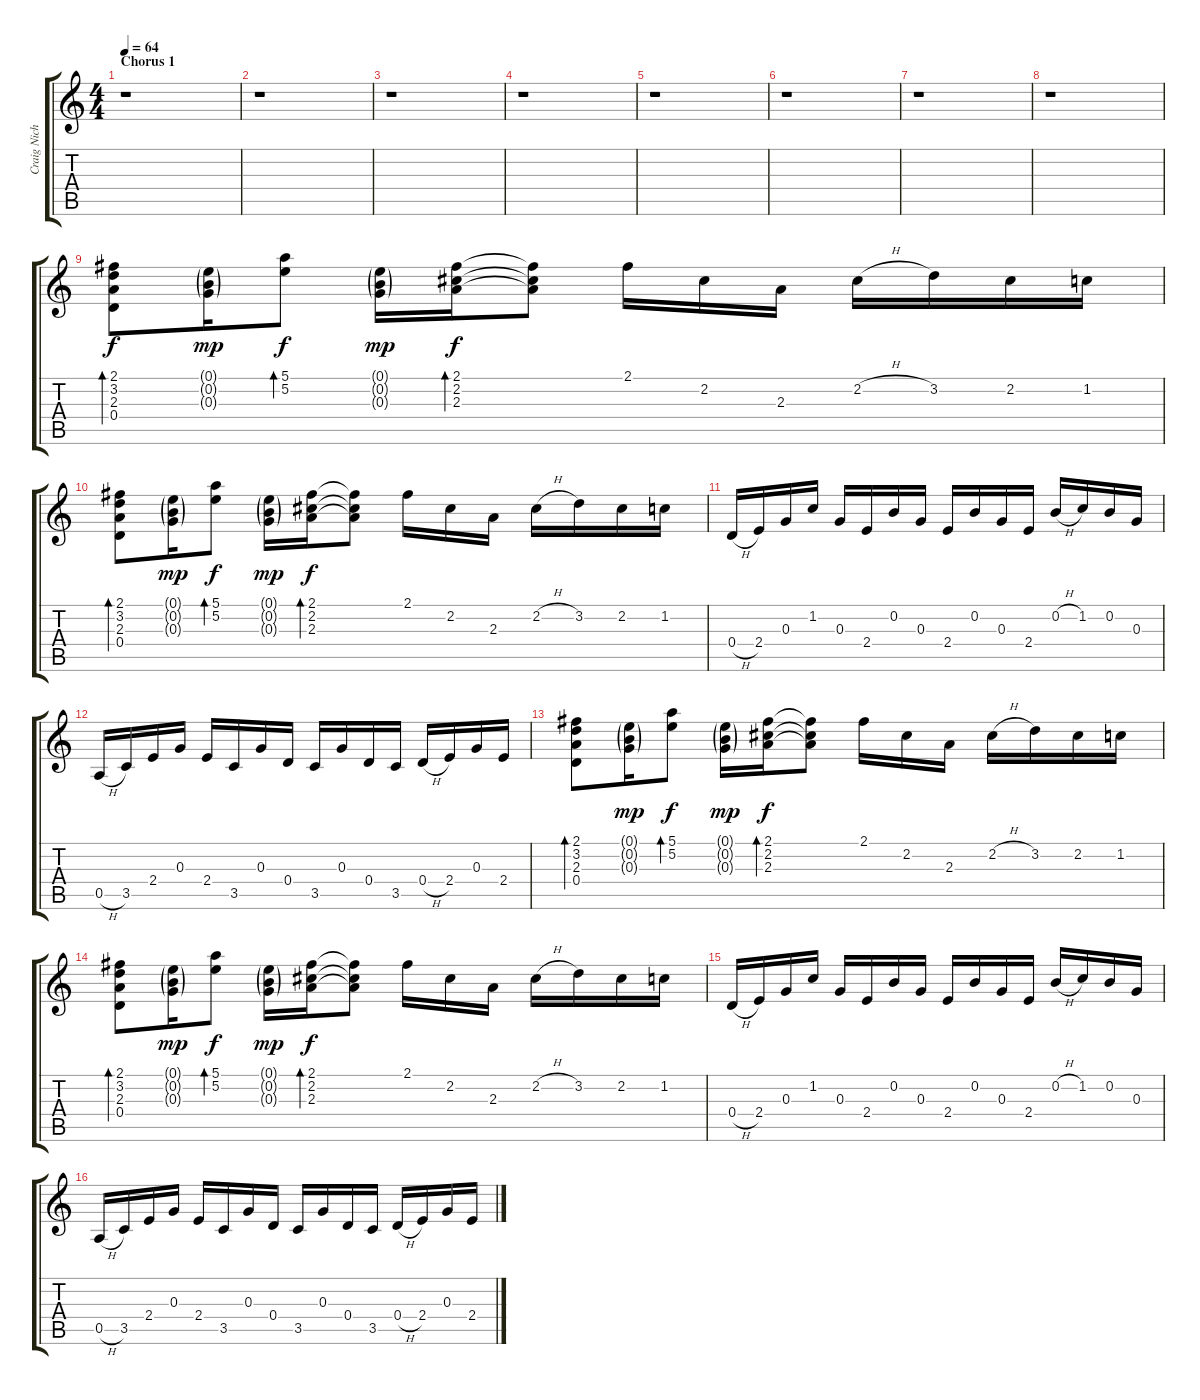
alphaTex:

\track ("Craig Nicholls Clean" "Craig Nich") {instrument electricguitarclean}
\staff {score tabs}
\tuning (E4 B3 G3 D3 A2 E2) {hide}
\ts (4 4)
\section ("" "Chorus 1")
\tempo 64
\clef g2
\ks c
r.1{dy f} |
r.1 |
r.1 |
r.1 |
r.1 |
r.1 |
r.1 |
r.1 |
(2.1 3.2 2.3 0.4).8{bd 240} (0.1{g} 0.2{g} 0.3{g}).16{dy mp} (5.1 5.2).8{bd 480 dy f} (0.1{g} 0.2{g} 0.3{g}).16{dy mp} (2.1 2.2 2.3).16{bd 480 dy f} (2.1{t} 2.2{t} 2.3{t}).8 2.1.16 2.2.16 2.3.16 2.2{h}.16 3.2.16 2.2.16 1.2.16 |
(2.1 3.2 2.3 0.4).8{bd 480} (0.1{g} 0.2{g} 0.3{g}).16{dy mp} (5.1 5.2).8{bd 480 dy f} (0.1{g} 0.2{g} 0.3{g}).16{dy mp} (2.1 2.2 2.3).16{bd 480 dy f} (2.1{t} 2.2{t} 2.3{t}).8 2.1.16 2.2.16 2.3.16 2.2{h}.16 3.2.16 2.2.16 1.2.16 |
0.4{h}.16 2.4.16 0.3.16 1.2.16 0.3.16 2.4.16 0.2.16 0.3.16 2.4.16 0.2.16 0.3.16 2.4.16 0.2{h}.16 1.2.16 0.2.16 0.3.16 |
0.5{h}.16 3.5.16 2.4.16 0.3.16 2.4.16 3.5.16 0.3.16 0.4.16 3.5.16 0.3.16 0.4.16 3.5.16 0.4{h}.16 2.4.16 0.3.16 2.4.16 |
(2.1 3.2 2.3 0.4).8{bd 240} (0.1{g} 0.2{g} 0.3{g}).16{dy mp} (5.1 5.2).8{bd 480 dy f} (0.1{g} 0.2{g} 0.3{g}).16{dy mp} (2.1 2.2 2.3).16{bd 480 dy f} (2.1{t} 2.2{t} 2.3{t}).8 2.1.16 2.2.16 2.3.16 2.2{h}.16 3.2.16 2.2.16 1.2.16 |
(2.1 3.2 2.3 0.4).8{bd 480} (0.1{g} 0.2{g} 0.3{g}).16{dy mp} (5.1 5.2).8{bd 480 dy f} (0.1{g} 0.2{g} 0.3{g}).16{dy mp} (2.1 2.2 2.3).16{bd 480 dy f} (2.1{t} 2.2{t} 2.3{t}).8 2.1.16 2.2.16 2.3.16 2.2{h}.16 3.2.16 2.2.16 1.2.16 |
0.4{h}.16 2.4.16 0.3.16 1.2.16 0.3.16 2.4.16 0.2.16 0.3.16 2.4.16 0.2.16 0.3.16 2.4.16 0.2{h}.16 1.2.16 0.2.16 0.3.16 |
0.5{h}.16 3.5.16 2.4.16 0.3.16 2.4.16 3.5.16 0.3.16 0.4.16 3.5.16 0.3.16 0.4.16 3.5.16 0.4{h}.16 2.4.16 0.3.16 2.4.16
